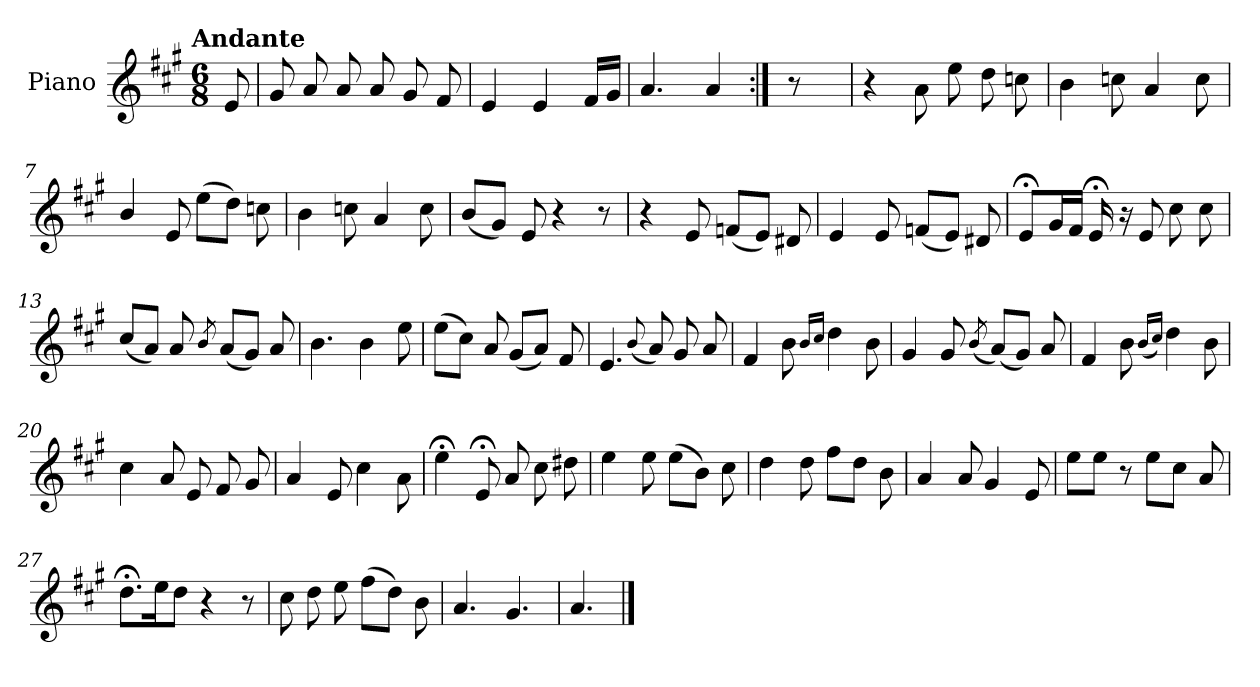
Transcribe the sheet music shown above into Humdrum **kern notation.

**kern
*part1
*staff1
*I"Piano
*I'Pno.
*clefG2
*k[f#c#g#]
!!LO:TX:omd:t=Andante
*M6/8
*MM92
=
8e/
=1
8g#/
8a/
8a/
8a/
8g#/
8f#/
=2
4e/
4e/
16f#/LL
16g#/JJ
=3
4.a/
4a/
=4:|!
8r
!!LO:LB:g=z
=5
4r
8a\
8ee\
8dd\
8ccn\
=6
4b\
8ccn\
4a/
8cc\
=7
4b/
8e/
(>8ee\L
8dd\J)
8ccn\
=8
4b\
8ccn\
4a/
8cc\
=9
(<8b/L
8g#/J)
8e/
4r
8r
!!LO:LB:g=z
=10
4r
8e/
(<8fn/L
8e/J)
8d#X/
=11
4e/
8e/
(<8fn/L
8e/J)
8d#X/
=12
8e;</L
16g#/L
16f#/JJ
16e;</
16r
8e/
8cc#\
8cc#\
=13
(<8cc#/L
8a/J)
8a/
8qb/
(<8a/L
8g#/J)
8a/
!!LO:LB:g=z
=14
4.b\
4b\
8ee\
=15
(>8ee\L
8cc#\J)
8a/
(<8g#/L
8a/J)
8f#/
=16
4.e/
(<8qqb/
8a/)
8g#/
8a/
=17
4f#/
8b\
16qqb/LL
16qqcc#/JJ
4dd\
8b\
!!LO:LB:g=z
=18
4g#/
8g#/
(<8qb/
(<8a/L)
8g#/J)
8a/
=19
4f#/
8b\
(<16qqb/LL
16qqcc#/JJ)
4dd\
8b\
=20
4cc#\
8a/
8e/
8f#/
8g#/
=21
4a/
8e/
4cc#\
8a\
!!LO:LB:g=z
=22
4ee;<\
8e;</
8a/
8cc#\
8dd#X\
=23
4ee\
8ee\
(>8ee\L
8b\J)
8cc#\
=24
4dd\
8dd\
8ff#\L
8dd\J
8b\
=25
4a/
8a/
4g#/
8e/
!!LO:LB:g=z
=26
8ee\L
8ee\J
8r
8ee\L
8cc#\J
8a/
=27
8.dd;<\L
16ee\k
8dd\J
4r
8r
=28
8cc#\
8dd\
8ee\
(>8ff#\L
8dd\J)
8b\
=29
4.a/
4.g#/
=30
4.a/
==
*-
